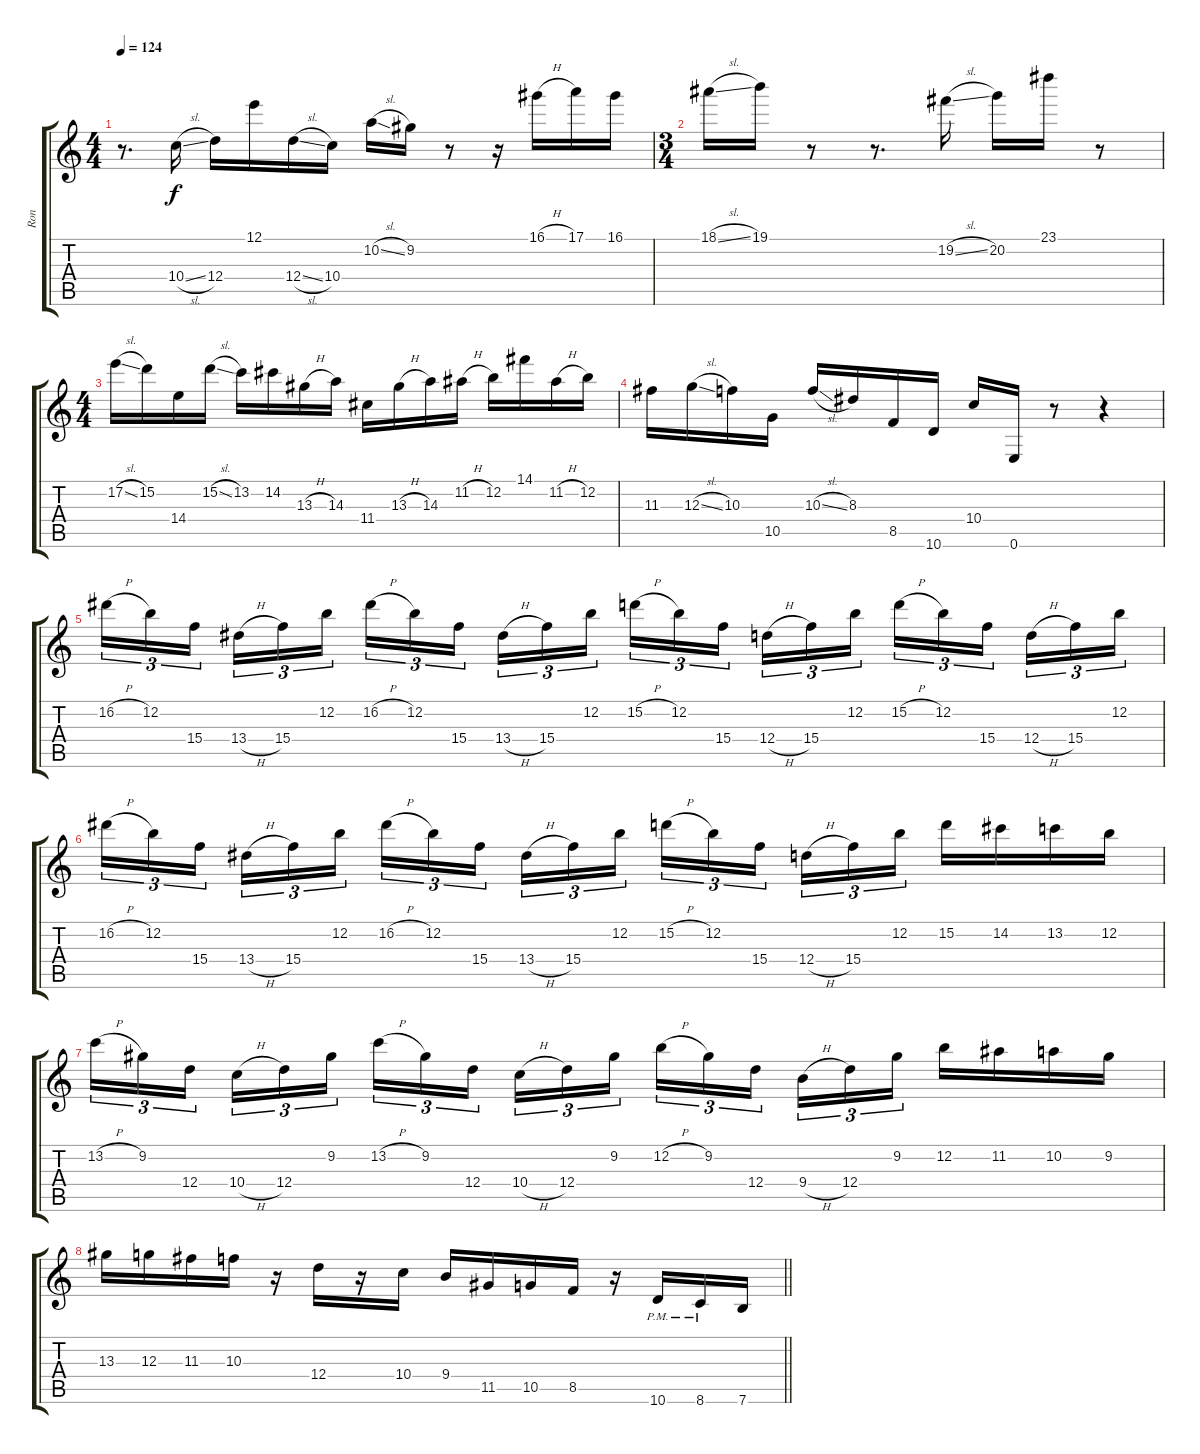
\track ("Ron" "Ron") {instrument distortionguitar}
\staff {score tabs}
\tuning (E4 B3 G3 D3 A2 E2) {hide}
\ts (4 4)
\tempo 124
\clef g2
\ks c
r.8{d dy f} 10.4{sl}.16 12.4.16 12.1.16 12.4{sl}.16 10.4.16 10.2{sl}.16 9.2.16 r.8 r.16 16.1{h}.16 17.1.16 16.1.16 |
\ts (3 4)
18.1{sl}.16 19.1.16 r.8 r.8{d} 19.2{sl}.16 20.2.16 23.1.16 r.8 |
\ts (4 4)
17.2{sl}.16 15.2.16 14.4.16 15.2{sl}.16 13.2.16 14.2.16 13.3{h}.16 14.3.16 11.4.16 13.3{h}.16 14.3.16 11.2{h}.16 12.2.16 14.1.16 11.2{h}.16 12.2.16 |
11.3.16 12.3{sl}.16 10.3.16 10.5.16 10.3{sl}.16 8.3.16 8.5.16 10.6.16 10.4.16 0.6.16 r.8 r.4 |
16.2{h}.16{tu (3 2)} 12.2.16{tu (3 2)} 15.4.16{tu (3 2) beam splitsecondary} 13.4{h}.16{tu (3 2)} 15.4.16{tu (3 2)} 12.2.16{tu (3 2)} 16.2{h}.16{tu (3 2)} 12.2.16{tu (3 2)} 15.4.16{tu (3 2) beam splitsecondary} 13.4{h}.16{tu (3 2)} 15.4.16{tu (3 2)} 12.2.16{tu (3 2)} 15.2{h}.16{tu (3 2)} 12.2.16{tu (3 2)} 15.4.16{tu (3 2) beam splitsecondary} 12.4{h}.16{tu (3 2)} 15.4.16{tu (3 2)} 12.2.16{tu (3 2)} 15.2{h}.16{tu (3 2)} 12.2.16{tu (3 2)} 15.4.16{tu (3 2) beam splitsecondary} 12.4{h}.16{tu (3 2)} 15.4.16{tu (3 2)} 12.2.16{tu (3 2)} |
16.2{h}.16{tu (3 2)} 12.2.16{tu (3 2)} 15.4.16{tu (3 2) beam splitsecondary} 13.4{h}.16{tu (3 2)} 15.4.16{tu (3 2)} 12.2.16{tu (3 2)} 16.2{h}.16{tu (3 2)} 12.2.16{tu (3 2)} 15.4.16{tu (3 2) beam splitsecondary} 13.4{h}.16{tu (3 2)} 15.4.16{tu (3 2)} 12.2.16{tu (3 2)} 15.2{h}.16{tu (3 2)} 12.2.16{tu (3 2)} 15.4.16{tu (3 2) beam splitsecondary} 12.4{h}.16{tu (3 2)} 15.4.16{tu (3 2)} 12.2.16{tu (3 2)} 15.2.16 14.2.16 13.2.16 12.2.16 |
13.2{h}.16{tu (3 2)} 9.2.16{tu (3 2)} 12.4.16{tu (3 2) beam splitsecondary} 10.4{h}.16{tu (3 2)} 12.4.16{tu (3 2)} 9.2.16{tu (3 2)} 13.2{h}.16{tu (3 2)} 9.2.16{tu (3 2)} 12.4.16{tu (3 2) beam splitsecondary} 10.4{h}.16{tu (3 2)} 12.4.16{tu (3 2)} 9.2.16{tu (3 2)} 12.2{h}.16{tu (3 2)} 9.2.16{tu (3 2)} 12.4.16{tu (3 2) beam splitsecondary} 9.4{h}.16{tu (3 2)} 12.4.16{tu (3 2)} 9.2.16{tu (3 2)} 12.2.16 11.2.16 10.2.16 9.2.16 |
\barLineRight lightlight
13.3.16 12.3.16 11.3.16 10.3.16 r.16 12.4.16 r.16 10.4.16 9.4.16 11.5.16 10.5.16 8.5.16 r.16 10.6{pm}.16 8.6{pm}.16 7.6.16
